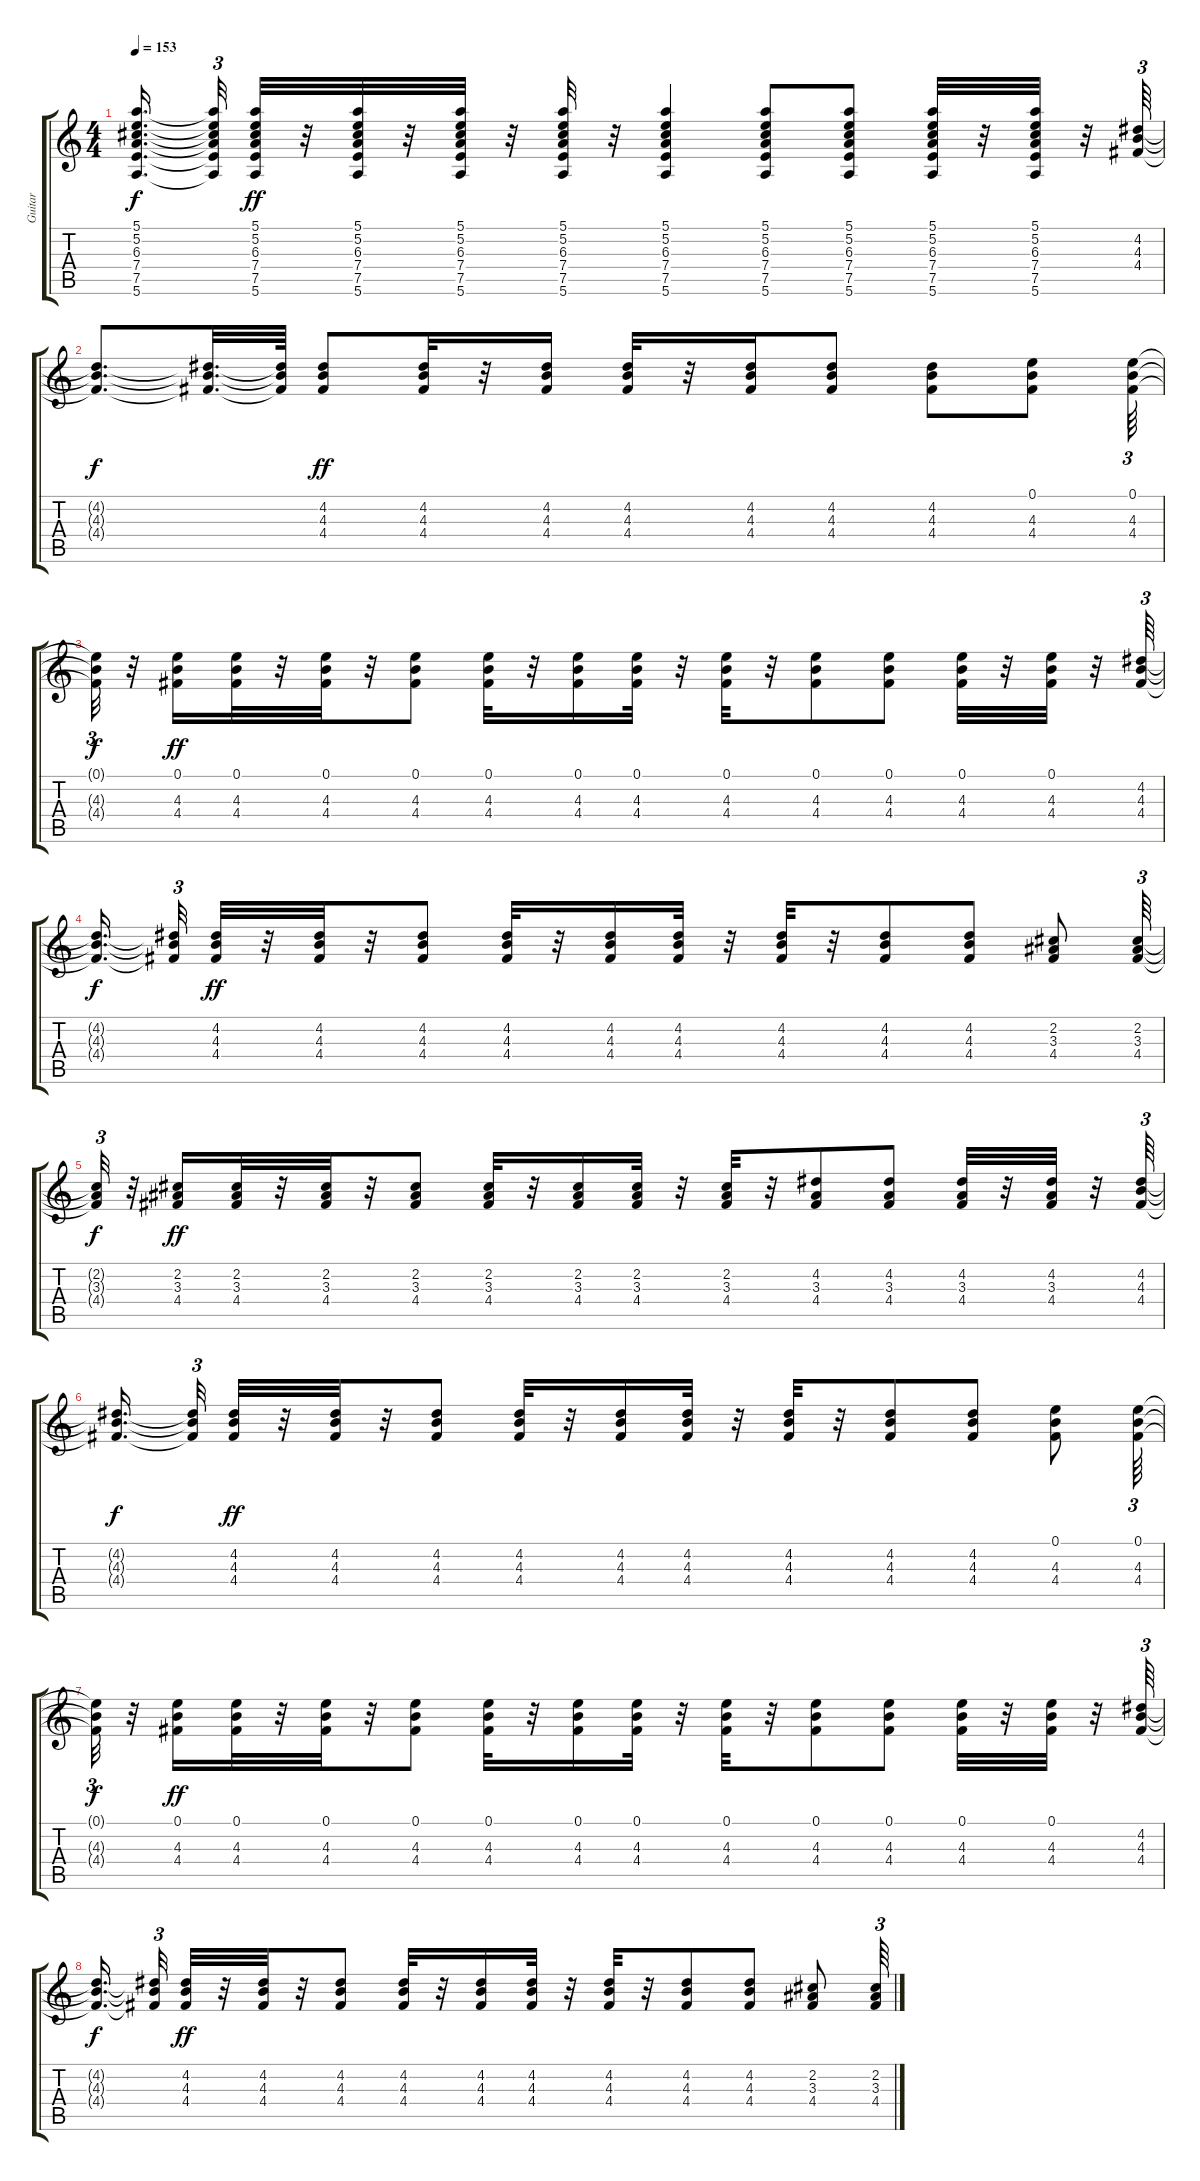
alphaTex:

\track ("Guitar" "Guitar") {instrument distortionguitar}
\staff {score tabs}
\tuning (E4 B3 G3 D3 A2 E2) {hide}
\ts (4 4)
\tempo 153
\clef g2
\ks c
(5.1{t} 5.2{t} 6.3{t} 7.4{t} 7.5{t} 5.6{t}).16{d dy f beam splitsecondary} (5.1{t} 5.2{t} 6.3{t} 7.4{t} 7.5{t} 5.6{t}).32{tu (3 2)} (5.1 5.2 6.3 7.4 7.5 5.6).32{dy ff} r.32 (5.1 5.2 6.3 7.4 7.5 5.6).32 r.32 (5.1 5.2 6.3 7.4 7.5 5.6).32 r.32 (5.1 5.2 6.3 7.4 7.5 5.6).32 r.32 (5.1 5.2 6.3 7.4 7.5 5.6).4 (5.1 5.2 6.3 7.4 7.5 5.6).8 (5.1 5.2 6.3 7.4 7.5 5.6).8 (5.1 5.2 6.3 7.4 7.5 5.6).32 r.32 (5.1 5.2 6.3 7.4 7.5 5.6).32 r.32 (4.2 4.3 4.4).64{tu (3 2)} |
(4.2{t} 4.3{t} 4.4{t}).8{d dy f} (4.2{t} 4.3{t} 4.4{t}).32{d} (4.2{t} 4.3{t} 4.4{t}).64 (4.2 4.3 4.4).8{dy ff} (4.2 4.3 4.4).32 r.32 (4.2 4.3 4.4).16 (4.2 4.3 4.4).32 r.32 (4.2 4.3 4.4).16 (4.2 4.3 4.4).8 (4.2 4.3 4.4).8 (0.1 4.3 4.4).8 (0.1 4.3 4.4).64{tu (3 2)} |
(0.1{t} 4.3{t} 4.4{t}).32{tu (3 2) dy f} r.32 (0.1 4.3 4.4).16{dy ff} (0.1 4.3 4.4).32 r.32 (0.1 4.3 4.4).32 r.32 (0.1 4.3 4.4).8 (0.1 4.3 4.4).32 r.32 (0.1 4.3 4.4).16 (0.1 4.3 4.4).32 r.32 (0.1 4.3 4.4).32 r.32 (0.1 4.3 4.4).8 (0.1 4.3 4.4).8 (0.1 4.3 4.4).32 r.32 (0.1 4.3 4.4).32 r.32 (4.2 4.3 4.4).64{tu (3 2)} |
(4.2{t} 4.3{t} 4.4{t}).16{d dy f beam splitsecondary} (4.2{t} 4.3{t} 4.4{t}).32{tu (3 2)} (4.2 4.3 4.4).32{dy ff} r.32 (4.2 4.3 4.4).32 r.32 (4.2 4.3 4.4).8 (4.2 4.3 4.4).32 r.32 (4.2 4.3 4.4).16 (4.2 4.3 4.4).32 r.32 (4.2 4.3 4.4).32 r.32 (4.2 4.3 4.4).8 (4.2 4.3 4.4).8 (2.2 3.3 4.4).8 (2.2 3.3 4.4).64{tu (3 2)} |
(2.2{t} 3.3{t} 4.4{t}).32{tu (3 2) dy f} r.32 (2.2 3.3 4.4).16{dy ff} (2.2 3.3 4.4).32 r.32 (2.2 3.3 4.4).32 r.32 (2.2 3.3 4.4).8 (2.2 3.3 4.4).32 r.32 (2.2 3.3 4.4).16 (2.2 3.3 4.4).32 r.32 (2.2 3.3 4.4).32 r.32 (4.2 3.3 4.4).8 (4.2 3.3 4.4).8 (4.2 3.3 4.4).32 r.32 (4.2 3.3 4.4).32 r.32 (4.2 4.3 4.4).64{tu (3 2)} |
(4.2{t} 4.3{t} 4.4{t}).16{d dy f beam splitsecondary} (4.2{t} 4.3{t} 4.4{t}).32{tu (3 2)} (4.2 4.3 4.4).32{dy ff} r.32 (4.2 4.3 4.4).32 r.32 (4.2 4.3 4.4).8 (4.2 4.3 4.4).32 r.32 (4.2 4.3 4.4).16 (4.2 4.3 4.4).32 r.32 (4.2 4.3 4.4).32 r.32 (4.2 4.3 4.4).8 (4.2 4.3 4.4).8 (0.1 4.3 4.4).8 (0.1 4.3 4.4).64{tu (3 2)} |
(0.1{t} 4.3{t} 4.4{t}).32{tu (3 2) dy f} r.32 (0.1 4.3 4.4).16{dy ff} (0.1 4.3 4.4).32 r.32 (0.1 4.3 4.4).32 r.32 (0.1 4.3 4.4).8 (0.1 4.3 4.4).32 r.32 (0.1 4.3 4.4).16 (0.1 4.3 4.4).32 r.32 (0.1 4.3 4.4).32 r.32 (0.1 4.3 4.4).8 (0.1 4.3 4.4).8 (0.1 4.3 4.4).32 r.32 (0.1 4.3 4.4).32 r.32 (4.2 4.3 4.4).64{tu (3 2)} |
(4.2{t} 4.3{t} 4.4{t}).16{d dy f beam splitsecondary} (4.2{t} 4.3{t} 4.4{t}).32{tu (3 2)} (4.2 4.3 4.4).32{dy ff} r.32 (4.2 4.3 4.4).32 r.32 (4.2 4.3 4.4).8 (4.2 4.3 4.4).32 r.32 (4.2 4.3 4.4).16 (4.2 4.3 4.4).32 r.32 (4.2 4.3 4.4).32 r.32 (4.2 4.3 4.4).8 (4.2 4.3 4.4).8 (2.2 3.3 4.4).8 (2.2 3.3 4.4).64{tu (3 2)}
